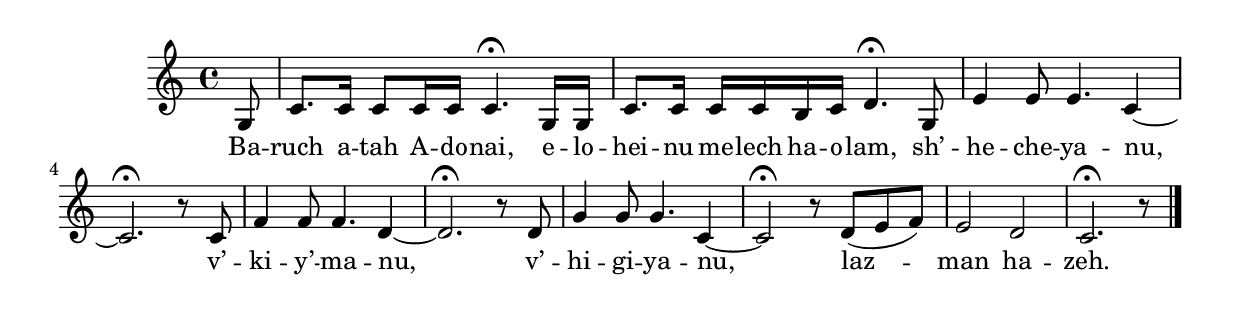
\version "2.13.54"

\include "defs.ly"

<<
  \new Staff \relative c' {
    \partial 8 g8
    | c8. c16 c8 c16 c c4.\fermata g16 g
    | c8. c16 c c b c d4.\fermata g,8
    | e'4 e8 e4. c4~
    | c2.\fermata r8 c
    | f4 f8 f4. d4~
    | d2.\fermata r8 d
    | g4 g8 g4. c,4~
    | c2\fermata r8 d( e f)
    | e2 d2
    | c2.\fermata r8 \bar "|."
  }
  \addlyrics {
    Ba -- ruch a -- tah A -- do -- nai,
    e -- lo -- hei -- nu me -- lech ha -- o -- lam,
    sh’ -- he -- che -- ya -- nu,
    v’ -- ki -- y’ -- ma -- nu,
    v’ -- hi -- gi -- ya -- nu,
    laz -- man ha -- zeh.
  }
>>